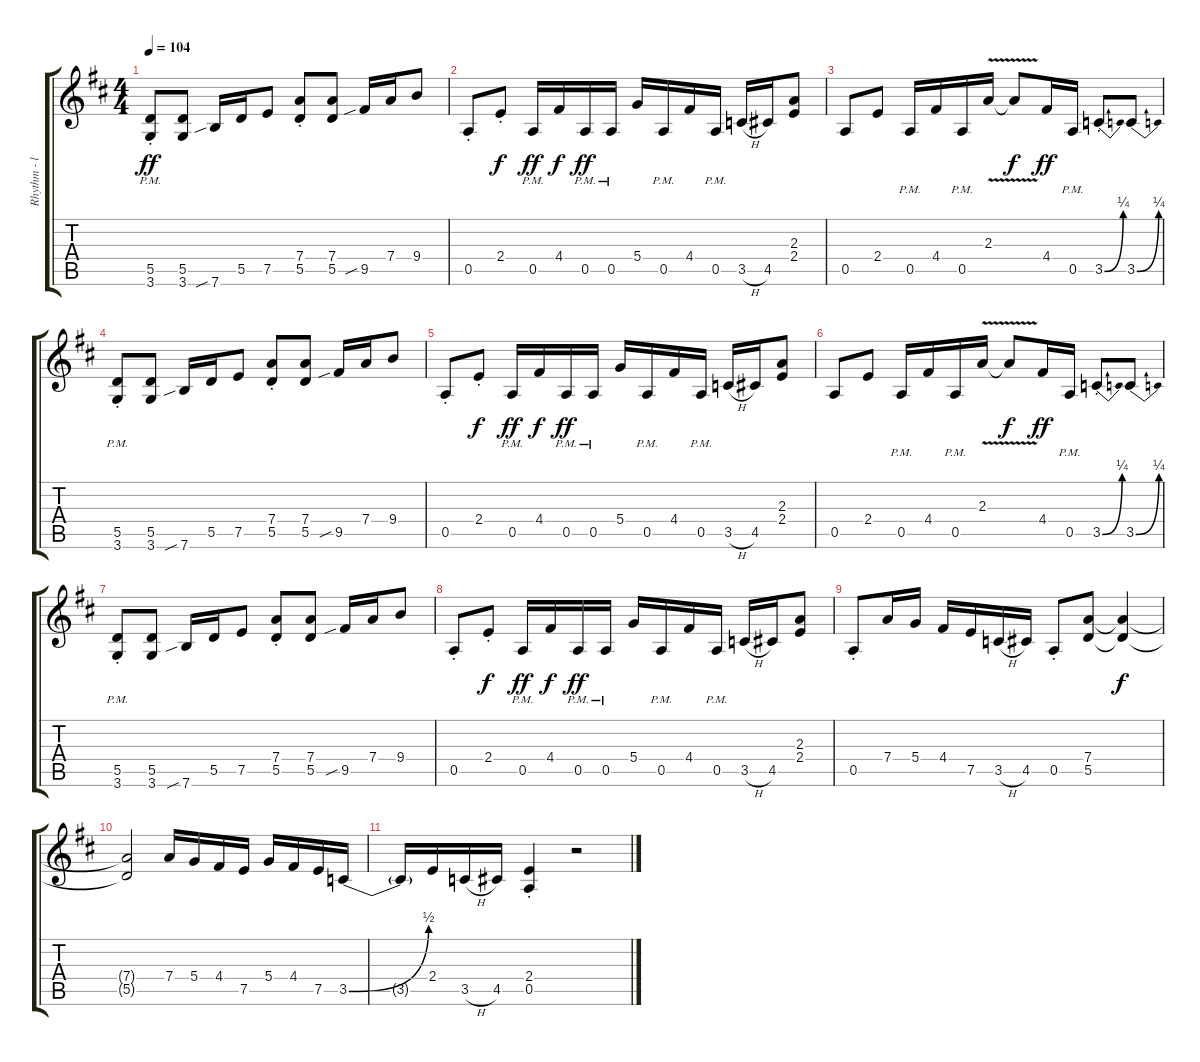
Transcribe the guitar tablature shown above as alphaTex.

\track ("Rhythm - left" "Rhythm - l") {instrument electricguitarclean}
\staff {score tabs}
\tuning (E4 B3 G3 D3 A2 E2) {hide}
\ts (4 4)
\tempo 104
\clef g2
\ks bminor
(5.5{pm st} 3.6{st}).8{dy ff} (5.5 3.6).8 7.6{sib}.16 5.5.16 7.5.8 (7.4{st} 5.5{st}).8 (7.4 5.5).8 9.5{sib}.16 7.4.16 9.4.8 |
0.5{st}.8 2.4{st}.8{dy f} 0.5{pm}.16{dy ff} 4.4.16{dy f} 0.5{pm}.16{dy ff} 0.5{pm}.16 5.4.16 0.5{pm}.16 4.4.16 0.5{pm}.16 3.5{h}.16 4.5.16 (2.3 2.4).8 |
0.5.8 2.4.8 0.5{pm}.16 4.4.16 0.5{pm}.16 2.3{v}.16 2.3{t}.8{dy f} 4.4.16{dy ff} 0.5{pm}.16 3.5{be (bend 0 0 60 1) st}.8 3.5{be (bend 0 0 60 1)}.8 |
(5.5{pm st} 3.6{st}).8 (5.5 3.6).8 7.6{sib}.16 5.5.16 7.5.8 (7.4{st} 5.5{st}).8 (7.4 5.5).8 9.5{sib}.16 7.4.16 9.4.8 |
0.5{st}.8 2.4{st}.8{dy f} 0.5{pm}.16{dy ff} 4.4.16{dy f} 0.5{pm}.16{dy ff} 0.5{pm}.16 5.4.16 0.5{pm}.16 4.4.16 0.5{pm}.16 3.5{h}.16 4.5.16 (2.3 2.4).8 |
0.5.8 2.4.8 0.5{pm}.16 4.4.16 0.5{pm}.16 2.3{v}.16 2.3{t}.8{dy f} 4.4.16{dy ff} 0.5{pm}.16 3.5{be (bend 0 0 60 1) st}.8 3.5{be (bend 0 0 60 1)}.8 |
(5.5{pm st} 3.6{st}).8 (5.5 3.6).8 7.6{sib}.16 5.5.16 7.5.8 (7.4{st} 5.5{st}).8 (7.4 5.5).8 9.5{sib}.16 7.4.16 9.4.8 |
0.5{st}.8 2.4{st}.8{dy f} 0.5{pm}.16{dy ff} 4.4.16{dy f} 0.5{pm}.16{dy ff} 0.5{pm}.16 5.4.16 0.5{pm}.16 4.4.16 0.5{pm}.16 3.5{h}.16 4.5.16 (2.3 2.4).8 |
0.5{st}.8 7.4.16 5.4.16 4.4.16 7.5.16 3.5{h}.16 4.5.16 0.5{st}.8 (7.4 5.5).8 (7.4{t} 5.5{t}).4{dy f} |
(7.4{t} 5.5{t}).2 7.4.16 5.4.16 4.4.16 7.5.16 5.4.16 4.4.16 7.5.16 3.5{be (bend 0 0 60 2)}.16 |
3.5{t}.16 2.4.16 3.5{h}.16 4.5.16 (2.4{st} 0.5{st}).4 r.2
